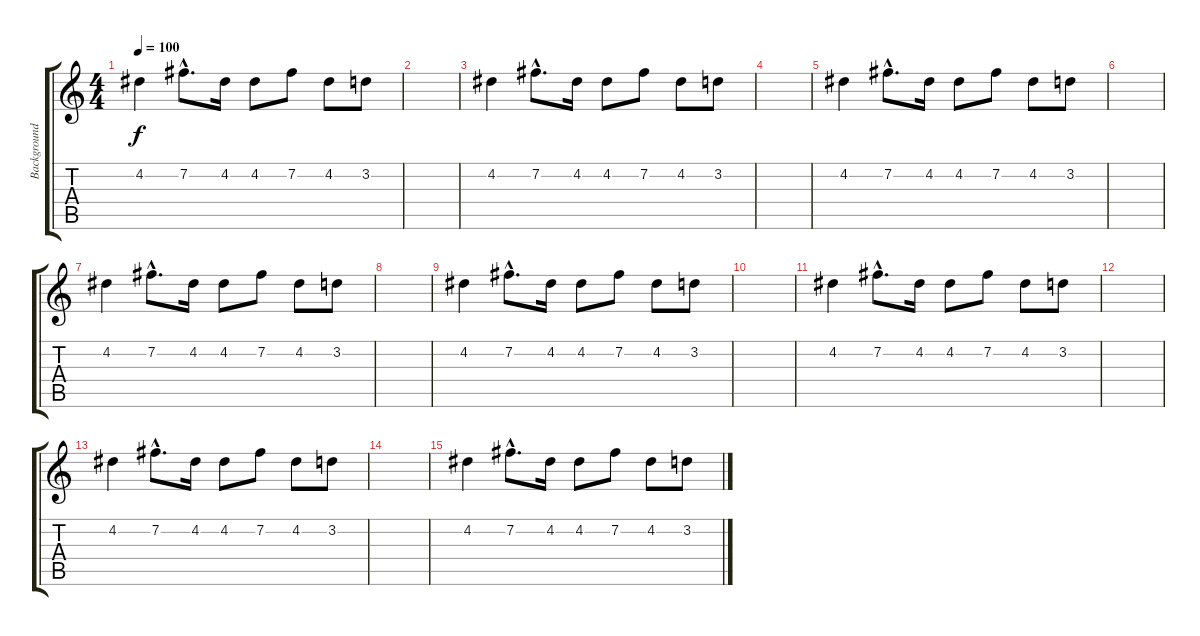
\track ("Background" "Background") {instrument electricguitarmuted}
\staff {score tabs}
\tuning (E4 B3 G3 D3 A2 E2) {hide}
\ts (4 4)
\tempo 100
\clef g2
\ks c
4.2.4{dy f instrument electricguitarmuted} 7.2{hac}.8{d} 4.2.16 4.2.8 7.2.8 4.2.8 3.2.8 |
|
4.2.4 7.2{hac}.8{d} 4.2.16 4.2.8 7.2.8 4.2.8 3.2.8 |
|
4.2.4 7.2{hac}.8{d} 4.2.16 4.2.8 7.2.8 4.2.8 3.2.8 |
|
4.2.4 7.2{hac}.8{d} 4.2.16 4.2.8 7.2.8 4.2.8 3.2.8 |
|
4.2.4 7.2{hac}.8{d} 4.2.16 4.2.8 7.2.8 4.2.8 3.2.8 |
|
4.2.4 7.2{hac}.8{d} 4.2.16 4.2.8 7.2.8 4.2.8 3.2.8 |
|
4.2.4 7.2{hac}.8{d} 4.2.16 4.2.8 7.2.8 4.2.8 3.2.8 |
|
4.2.4 7.2{hac}.8{d} 4.2.16 4.2.8 7.2.8 4.2.8 3.2.8
